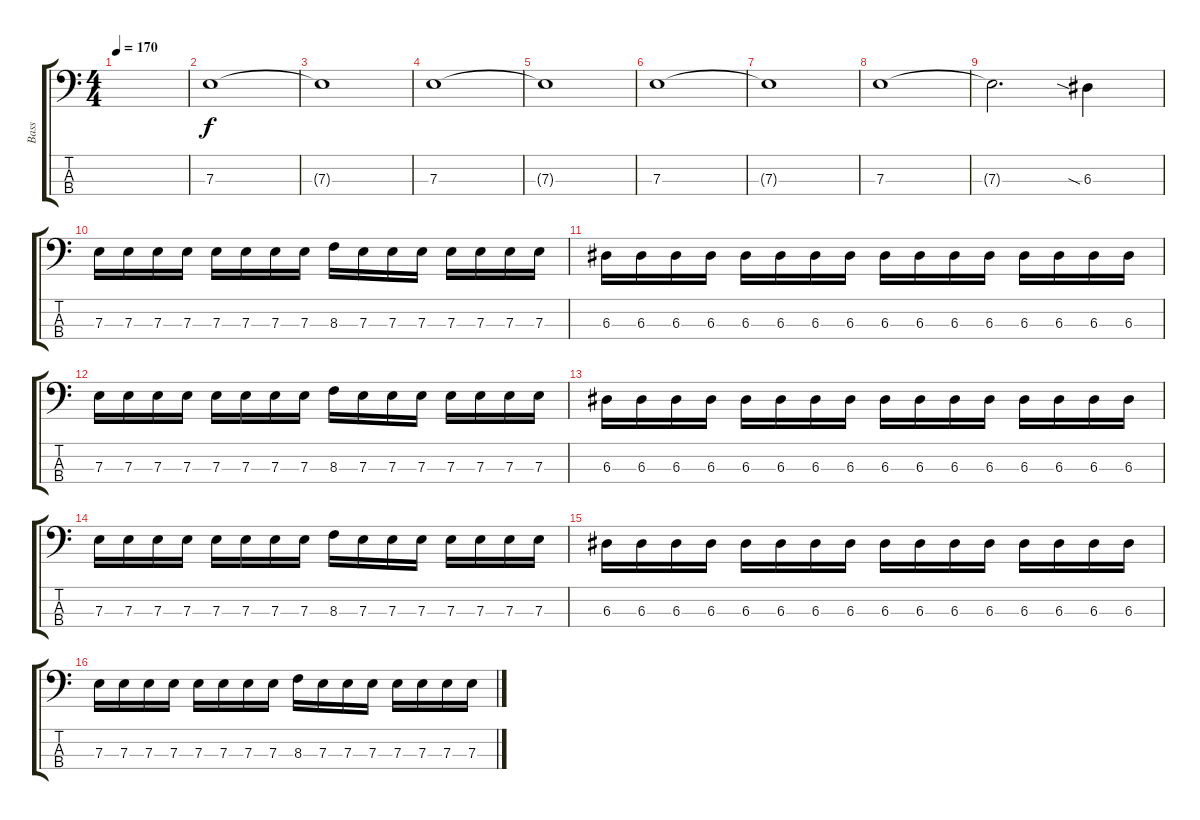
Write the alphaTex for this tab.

\track ("Bass" "Bass") {instrument electricbasspick}
\staff {score tabs}
\tuning (G2 D2 A1 E1) {hide}
\ts (4 4)
\tempo 170
\clef f4
\ks c
|
7.3.1 |
7.3{t}.1 |
7.3.1 |
7.3{t}.1 |
7.3.1 |
7.3{t}.1 |
7.3.1 |
7.3{t}.2{d} 6.3{sia}.4 |
7.3.16 7.3.16 7.3.16 7.3.16 7.3.16 7.3.16 7.3.16 7.3.16 8.3.16 7.3.16 7.3.16 7.3.16 7.3.16 7.3.16 7.3.16 7.3.16 |
6.3.16 6.3.16 6.3.16 6.3.16 6.3.16 6.3.16 6.3.16 6.3.16 6.3.16 6.3.16 6.3.16 6.3.16 6.3.16 6.3.16 6.3.16 6.3.16 |
7.3.16 7.3.16 7.3.16 7.3.16 7.3.16 7.3.16 7.3.16 7.3.16 8.3.16 7.3.16 7.3.16 7.3.16 7.3.16 7.3.16 7.3.16 7.3.16 |
6.3.16 6.3.16 6.3.16 6.3.16 6.3.16 6.3.16 6.3.16 6.3.16 6.3.16 6.3.16 6.3.16 6.3.16 6.3.16 6.3.16 6.3.16 6.3.16 |
7.3.16 7.3.16 7.3.16 7.3.16 7.3.16 7.3.16 7.3.16 7.3.16 8.3.16 7.3.16 7.3.16 7.3.16 7.3.16 7.3.16 7.3.16 7.3.16 |
6.3.16 6.3.16 6.3.16 6.3.16 6.3.16 6.3.16 6.3.16 6.3.16 6.3.16 6.3.16 6.3.16 6.3.16 6.3.16 6.3.16 6.3.16 6.3.16 |
7.3.16 7.3.16 7.3.16 7.3.16 7.3.16 7.3.16 7.3.16 7.3.16 8.3.16 7.3.16 7.3.16 7.3.16 7.3.16 7.3.16 7.3.16 7.3.16
